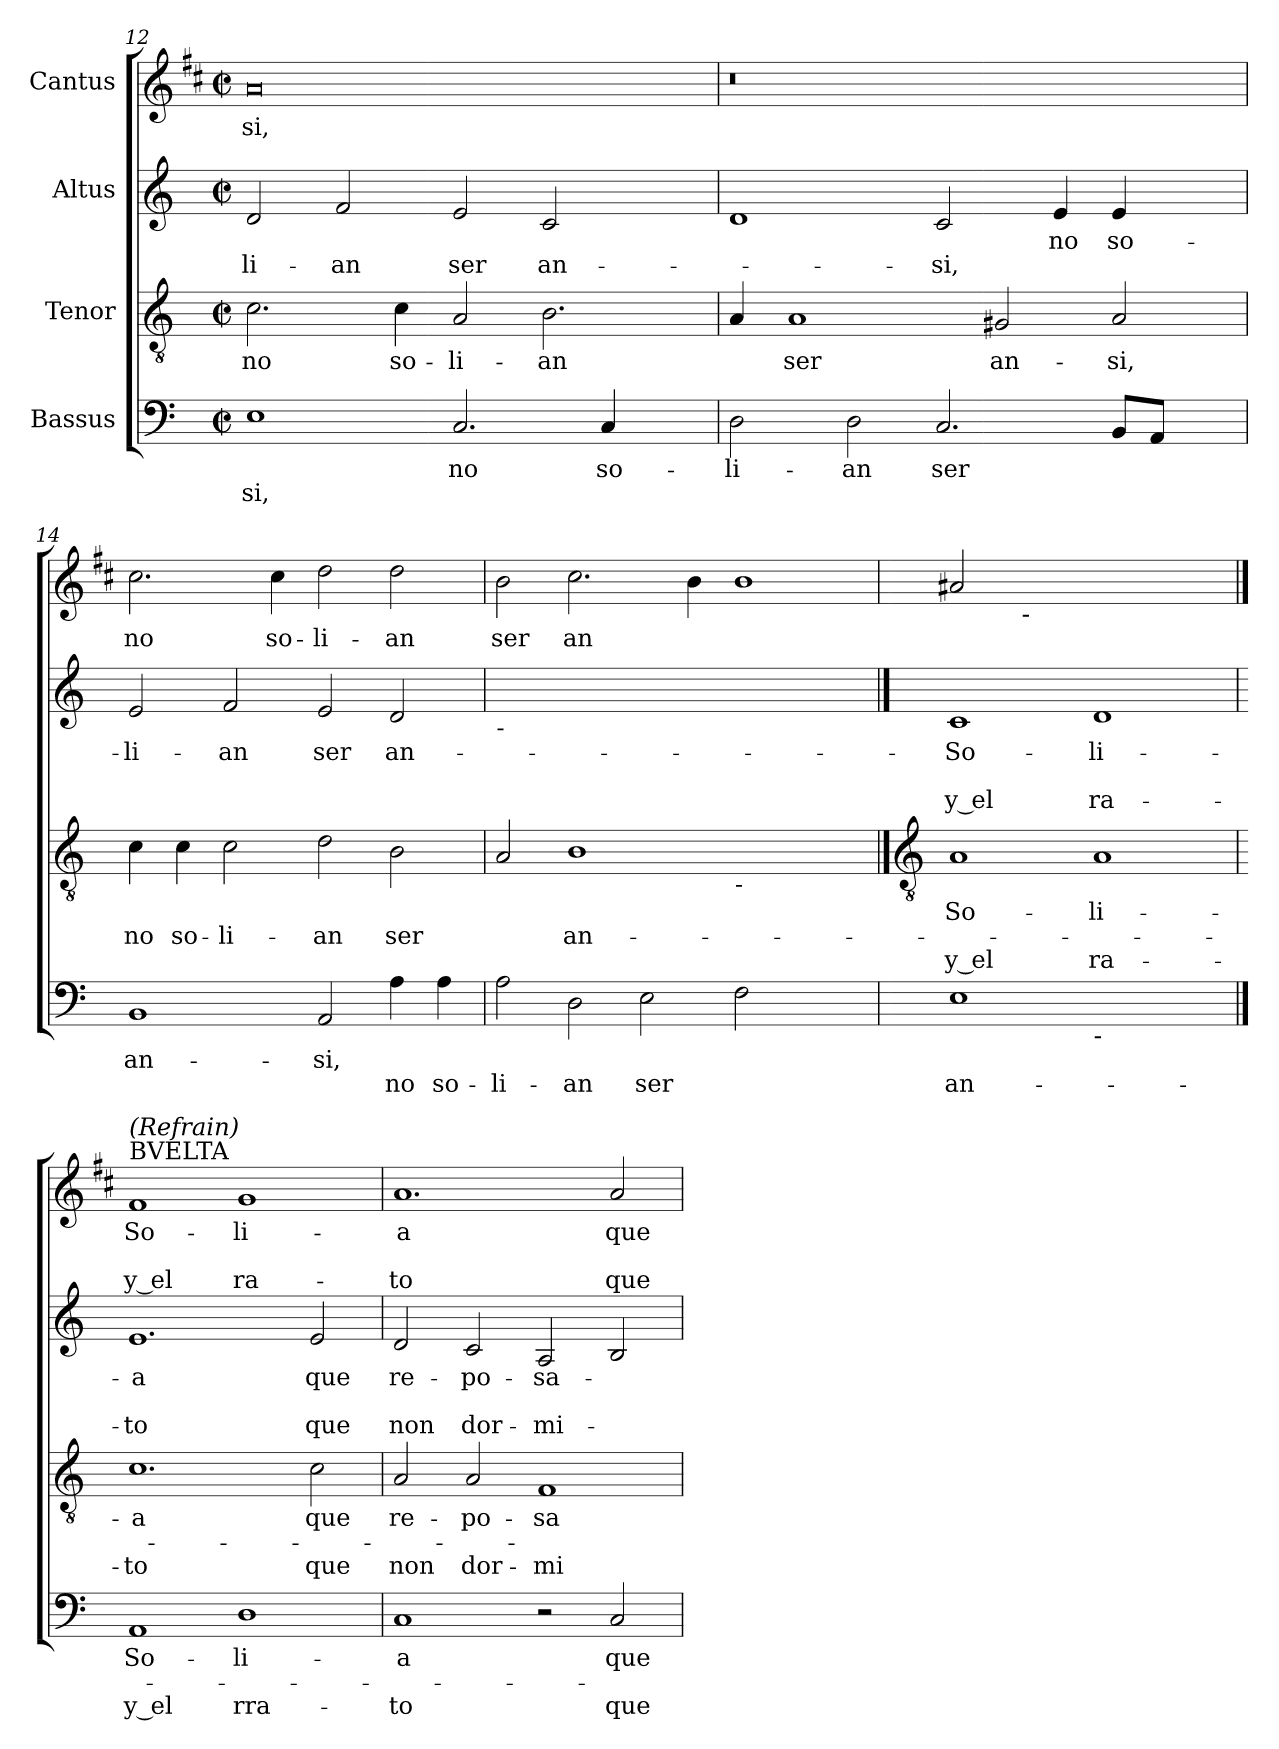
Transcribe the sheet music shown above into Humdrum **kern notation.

**kern	**text	**text	**text	**kern	**text	**text	**text	**kern	**text	**text	**text	**kern	**text	**text	**text
*part4	*part4	*part4	*part4	*part3	*part3	*part3	*part3	*part2	*part2	*part2	*part2	*part1	*part1	*part1	*part1
*staff4	*staff4	*staff4	*staff4	*staff3	*staff3	*staff3	*staff3	*staff2	*staff2	*staff2	*staff2	*staff1	*staff1	*staff1	*staff1
*I"Bassus	*	*	*	*I"Tenor	*	*	*	*I"Altus	*	*	*	*I"Cantus	*	*	*
*clefF4	*	*	*	*clefGv2	*	*	*	*clefG2	*	*	*	*clefG2	*	*	*
*	*	*	*	*	*	*	*	*	*	*	*	*ITrd1c2	*	*	*
*k[]	*	*	*	*k[]	*	*	*	*k[]	*	*	*	*k[]	*	*	*
*C:	*	*	*	*C:	*	*	*	*C:	*	*	*	*C:	*	*	*
*M4/2	*	*	*	*M4/2	*	*	*	*M4/2	*	*	*	*M4/2	*	*	*
*met(c|)	*	*	*	*met(c|)	*	*	*	*met(c|)	*	*	*	*met(c|)	*	*	*
=12A	=12A	=12A	=12A	=12A	=12A	=12A	=12A	=12A	=12A	=12A	=12A	=12A	=12A	=12A	=12A
!	!	!LO:LY:b	!	!	!LO:LY:b	!	!	!	!	!LO:LY:b	!	!	!LO:LY:b	!	!
1E	.	-si,	.	2.c	no	.	.	2d	.	-li-	.	0g	-si,	.	.
!	!	!	!	!	!	!	!	!	!	!LO:LY:b	!	!	!	!	!
.	.	.	.	.	.	.	.	2f	.	-an	.	.	.	.	.
!	!	!	!	!	!LO:LY:b	!	!	!	!	!	!	!	!	!	!
.	.	.	.	4c	so-	.	.	.	.	.	.	.	.	.	.
!	!LO:LY:b	!	!	!	!LO:LY:b	!	!	!	!	!LO:LY:b	!	!	!	!	!
2.C	no	.	.	2A	-li-	.	.	2e	.	ser	.	.	.	.	.
!	!	!	!	!	!LO:LY:b	!	!	!	!	!LO:LY:b	!	!	!	!	!
.	.	.	.	2.B	-an	.	.	2c	.	an-	.	.	.	.	.
!	!LO:LY:b	!	!	!	!	!	!	!	!	!	!	!	!	!	!
4C	so-	.	.	.	.	.	.	.	.	.	.	.	.	.	.
4ryy	.	.	.	.	.	.	.	4ryy	.	.	.	4ryy	.	.	.
=13A	=13A	=13A	=13A	=13A	=13A	=13A	=13A	=13A	=13A	=13A	=13A	=13A	=13A	=13A	=13A
!	!LO:LY:b	!	!	!	!	!	!	!	!	!	!	!	!	!	!
2D	-li-	.	.	4A	.	.	.	1d	.	.	.	0r	.	.	.
!	!	!	!	!	!LO:LY:b	!	!	!	!	!	!	!	!	!	!
.	.	.	.	1A	ser	.	.	.	.	.	.	.	.	.	.
!	!LO:LY:b	!	!	!	!	!	!	!	!	!	!	!	!	!	!
2D	-an	.	.	.	.	.	.	.	.	.	.	.	.	.	.
!	!LO:LY:b	!	!	!	!	!	!	!	!	!LO:LY:b	!	!	!	!	!
2.C	ser	.	.	.	.	.	.	2c	.	-si,	.	.	.	.	.
!	!	!	!	!	!LO:LY:b	!	!	!	!	!	!	!	!	!	!
.	.	.	.	2G#	an-	.	.	.	.	.	.	.	.	.	.
!	!	!	!	!	!	!	!	!	!LO:LY:b	!	!	!	!	!	!
.	.	.	.	.	.	.	.	4e	no	.	.	.	.	.	.
!	!	!	!	!	!LO:LY:b	!	!	!	!LO:LY:b	!	!	!	!	!	!
8BBL	.	.	.	2A	-si,	.	.	4e	so-	.	.	.	.	.	.
8AAJ	.	.	.	.	.	.	.	.	.	.	.	.	.	.	.
4ryy	.	.	.	.	.	.	.	4ryy	.	.	.	4ryy	.	.	.
=14A	=14A	=14A	=14A	=14A	=14A	=14A	=14A	=14A	=14A	=14A	=14A	=14A	=14A	=14A	=14A
!	!LO:LY:b	!	!	!	!	!LO:LY:b	!	!	!LO:LY:b	!	!	!	!LO:LY:b	!	!
1BB	an-	.	.	4c	.	no	.	2e	-li-	.	.	2.b	no	.	.
!	!	!	!	!	!	!LO:LY:b	!	!	!	!	!	!	!	!	!
.	.	.	.	4c	.	so-	.	.	.	.	.	.	.	.	.
!	!	!	!	!	!	!LO:LY:b	!	!	!LO:LY:b	!	!	!	!	!	!
.	.	.	.	2c	.	-li-	.	2f	-an	.	.	.	.	.	.
!	!	!	!	!	!	!	!	!	!	!	!	!	!LO:LY:b	!	!
.	.	.	.	.	.	.	.	.	.	.	.	4b	so-	.	.
!	!LO:LY:b	!	!	!	!	!LO:LY:b	!	!	!LO:LY:b	!	!	!	!LO:LY:b	!	!
2AA	-si,	.	.	2d	.	-an	.	2e	ser	.	.	2cc	-li-	.	.
!	!	!LO:LY:b	!	!	!	!LO:LY:b	!	!	!LO:LY:b	!	!	!	!LO:LY:b	!	!
4A	.	no	.	2B	.	ser	.	2d	an-	.	.	2cc	-an	.	.
!	!	!LO:LY:b	!	!	!	!	!	!	!	!	!	!	!	!	!
4A	.	so-	.	.	.	.	.	.	.	.	.	.	.	.	.
=15A	=15A	=15A	=15A	=15A	=15A	=15A	=15A	=15A	=15A	=15A	=15A	=15A	=15A	=15A	=15A
!	!	!	!	!	!	!	!	!LO:TX:b:t=-	!	!	!	!	!	!	!
!	!	!LO:LY:b	!	!	!	!	!	!	!LO:LY:b	!	!	!	!LO:LY:b	!	!
2A	.	-li-	.	2A	.	.	.	[1eyy	-si.	.	.	2a	ser	.	.
!	!	!LO:LY:b	!	!	!	!LO:LY:b	!	!	!	!	!	!	!LO:LY:b	!	!
2D	.	-an	.	1B	.	an-	.	.	.	.	.	2.b	an	.	.
!	!	!LO:LY:b	!	!	!	!	!	!	!	!	!	!	!	!	!
2E	.	ser	.	.	.	.	.	1eyy]	.	.	.	.	.	.	.
.	.	.	.	.	.	.	.	.	.	.	.	4a	.	.	.
!	!	!	!	!LO:TX:b:t=-	!	!	!	!	!	!	!	!	!	!	!
!	!	!	!	!	!	!LO:LY:b	!	!	!	!	!	!	!	!	!
2F	.	.	.	1Ayy	.	-si.	.	.	.	.	.	1a	.	.	.
2ryy	.	.	.	.	.	.	.	2ryy	.	.	.	.	.	.	.
!!LO:LB:g=z
=16A	=16A	=16A	=16A	==16A	=16A	=16A	=16A	==16A	=16A	=16A	=16A	=16A	=16A	=16A	=16A
*	*	*	*	*clefGv2	*	*	*	*	*	*	*	*	*	*	*
!	!	!LO:LY:b	!	!	!LO:LY:b	!	!LO:LY:b	!	!LO:LY:b	!	!LO:LY:b	!	!	!	!
1E	.	an-	.	1A	So-	.	-y el	1c	So-	.	-y el	2g#X	.	.	.
!	!	!	!	!	!	!	!	!	!	!	!	!LO:TX:b:t=-	!	!	!
!	!	!	!	!	!	!	!	!	!	!	!	!	!LO:LY:b	!	!
.	.	.	.	.	.	.	.	.	.	.	.	1ayy	si	.	.
!LO:TX:b:t=-	!	!	!	!	!	!	!	!	!	!	!	!	!	!	!
!	!	!LO:LY:b	!	!	!LO:LY:b	!	!LO:LY:b	!	!LO:LY:b	!	!LO:LY:b	!	!	!	!
1AAyy	.	-si.	.	1A	li-	.	-ra-	1d	li-	.	-ra-	.	.	.	.
.	.	.	.	.	.	.	.	.	.	.	.	2ryy	.	.	.
!!LO:LB:g=z
==17	==17	==17	==17	=17	==17	==17	==17	=17	==17	==17	==17	==17	==17	==17	==17
!	!	!	!	!	!	!	!	!	!	!	!	!LO:TX:a:t=BVELTA	!	!	!
!	!	!	!	!	!	!	!	!	!	!	!	!LO:TX:a:i:t=(Refrain)	!	!	!
!	!LO:LY:b	!	!LO:LY:b	!	!LO:LY:b	!	!LO:LY:b	!	!LO:LY:b	!	!LO:LY:b	!	!LO:LY:b	!	!LO:LY:b
1AA	So-	.	-y el	1.c	-a	.	to	1.e	-a	.	to	1e	So-	.	-y el
!	!LO:LY:b	!	!LO:LY:b	!	!	!	!	!	!	!	!	!	!LO:LY:b	!	!LO:LY:b
1D	li-	.	-rra-	.	.	.	.	.	.	.	.	1f	li-	.	-ra-
!	!	!	!	!	!LO:LY:b	!	!LO:LY:b	!	!LO:LY:b	!	!LO:LY:b	!	!	!	!
.	.	.	.	2c	que	.	que	2e	que	.	que	.	.	.	.
=18	=18	=18	=18	=18	=18	=18	=18	=18	=18	=18	=18	=18	=18	=18	=18
!	!LO:LY:b	!	!LO:LY:b	!	!LO:LY:b	!	!LO:LY:b	!	!LO:LY:b	!	!LO:LY:b	!	!LO:LY:b	!	!LO:LY:b
1C	-a	.	to	2A	re-	.	-non	2d	re-	.	-non	1.g	-a	.	to
!	!	!	!	!	!LO:LY:b	!	!LO:LY:b	!	!LO:LY:b	!	!LO:LY:b	!	!	!	!
.	.	.	.	2A	po-	.	-dor-	2c	po-	.	-dor-	.	.	.	.
!	!	!	!	!	!LO:LY:b	!	!LO:LY:b	!	!LO:LY:b	!	!LO:LY:b	!	!	!	!
2r	.	.	.	1F	-sa-	.	-mi-	2A	-sa-	.	-mi-	.	.	.	.
!	!LO:LY:b	!	!LO:LY:b	!	!	!	!	!	!	!	!	!	!LO:LY:b	!	!LO:LY:b
2C	que	.	que	.	.	.	.	2B	.	.	.	2g	que	.	que
=	=	=	=	=	=	=	=	=	=	=	=	=	=	=	=
*-	*-	*-	*-	*-	*-	*-	*-	*-	*-	*-	*-	*-	*-	*-	*-
